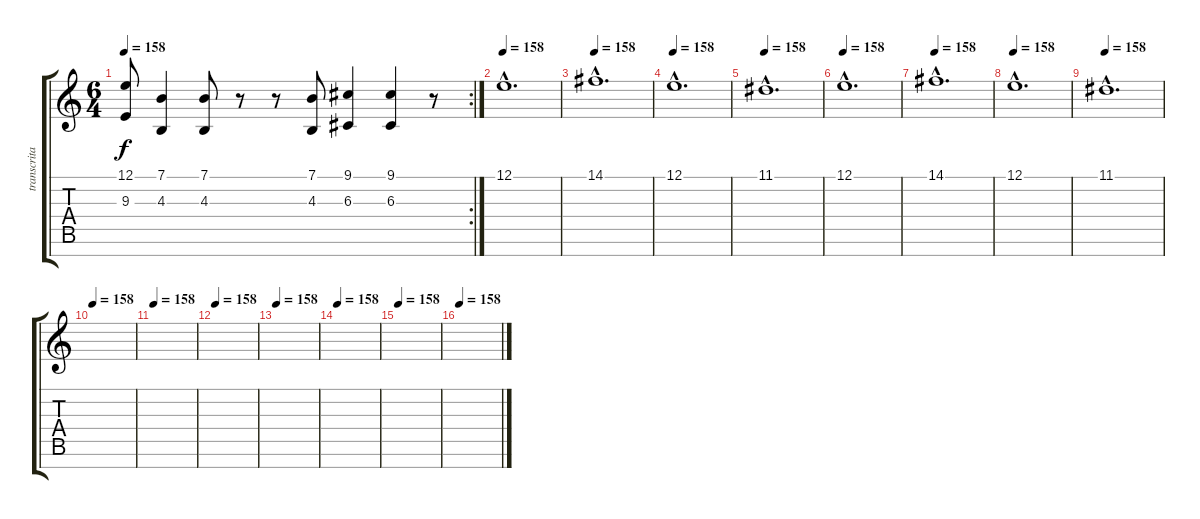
\track ("transcrita por Felipe Ortiz" "transcrita") {instrument pad2warm}
\staff {score tabs}
\tuning (E4 B3 G3 D3 A2 E2 B1) {hide}
\rc 2
\ts (6 4)
\tempo 158
\clef g2
\ks c
(12.1 9.3).8{dy f} (7.1 4.3).4 (7.1 4.3).8 r.8 r.8 (7.1 4.3).8 (9.1 6.3).4 (9.1 6.3).4 r.8 |
\tempo 158
12.1{hac}.1{d} |
\tempo 158
14.1{hac}.1{d} |
\tempo 158
12.1{hac}.1{d} |
\tempo 158
11.1{hac}.1{d} |
\tempo 158
12.1{hac}.1{d} |
\tempo 158
14.1{hac}.1{d} |
\tempo 158
12.1{hac}.1{d} |
\tempo 158
11.1{hac}.1{d} |
\tempo 158
|
\tempo 158
|
\tempo 158
|
\tempo 158
|
\tempo 158
|
\tempo 158
|
\tempo 158
